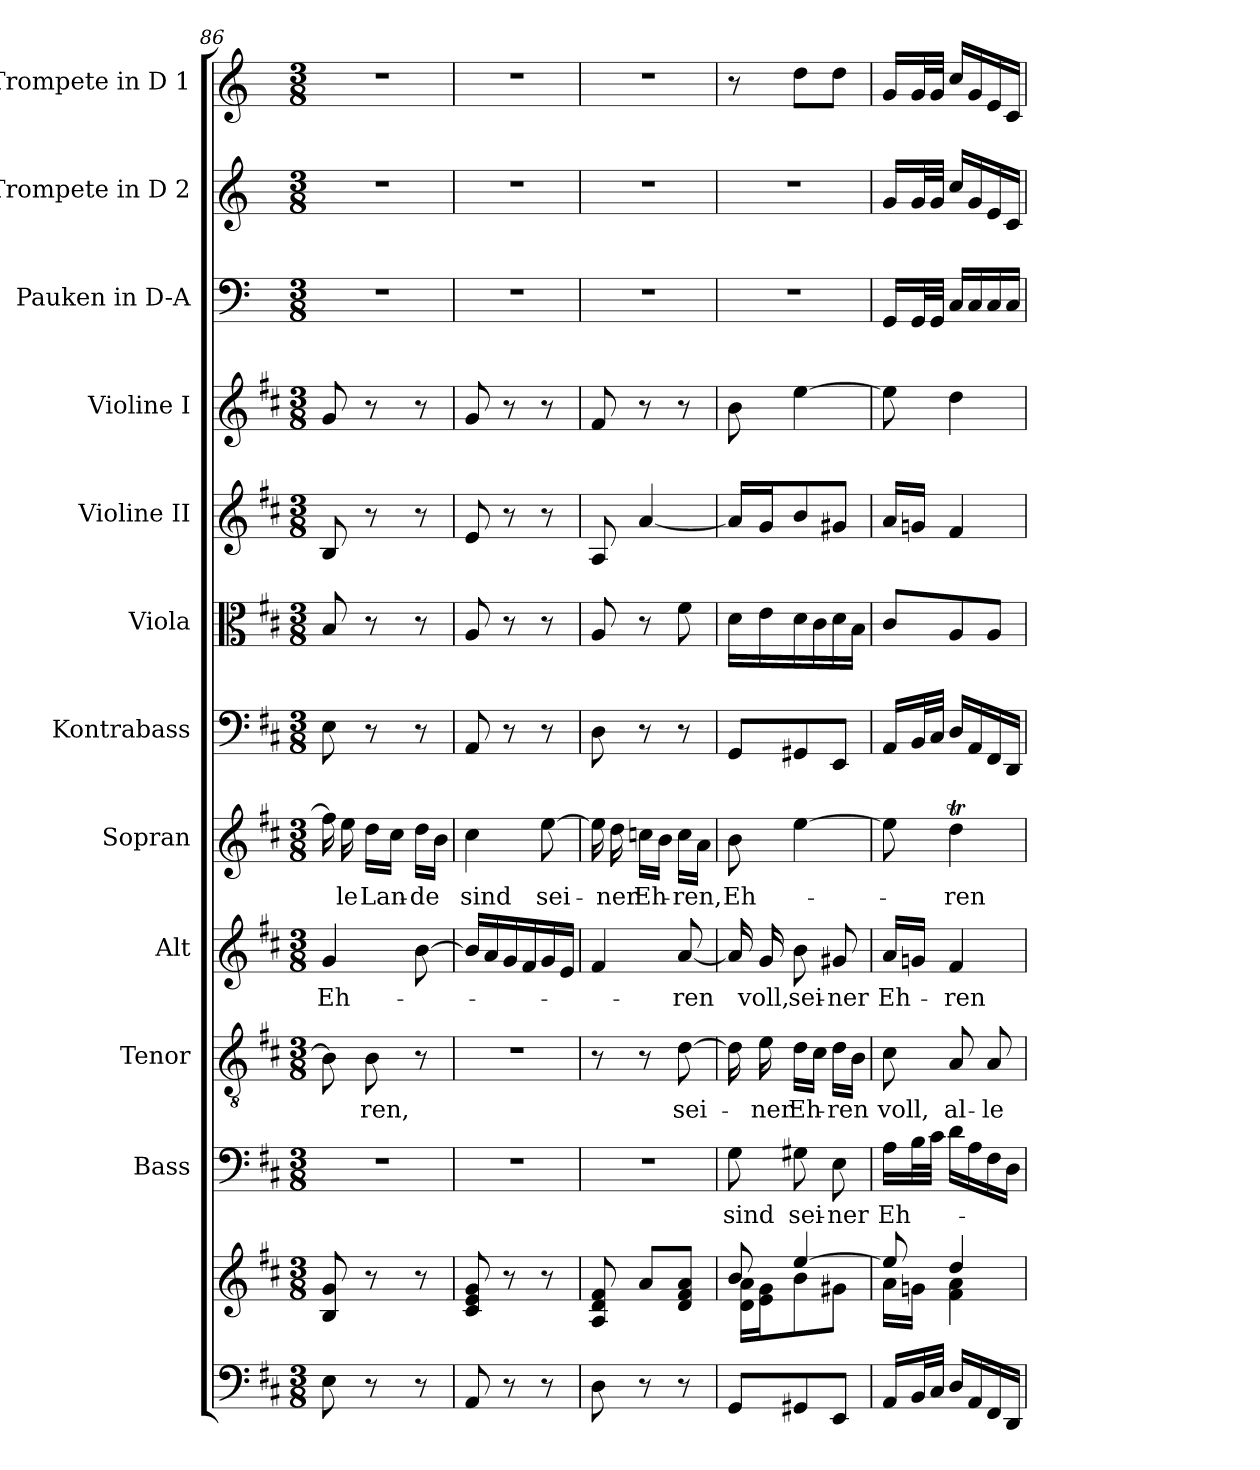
**kern	**kern	**kern	**text	**kern	**text	**kern	**text	**kern	**text	**kern	**kern	**kern	**kern	**kern	**kern	**kern
*part12	*part12	*part11	*part11	*part10	*part10	*part9	*part9	*part8	*part8	*part7	*part6	*part5	*part4	*part3	*part2	*part1
*staff13	*staff12	*staff11	*staff11	*staff10	*staff10	*staff9	*staff9	*staff8	*staff8	*staff7	*staff6	*staff5	*staff4	*staff3	*staff2	*staff1
*	*	*I"Bass	*	*I"Tenor	*	*I"Alt	*	*I"Sopran	*	*I"Kontrabass	*I"Viola	*I"Violine II	*I"Violine I	*I"Pauken in D-A	*I"Trompete in D 2	*I"Trompete in D 1
*	*	*I'B.	*	*I'T.	*	*I'A.	*	*I'S.	*	*I'Kb.	*I'Vla.	*I'Vl. II	*I'Vl. I	*I'Pauk.	*I'Trp. D 2	*I'Trp. D 1
*clefF4	*clefG2	*clefF4	*	*clefGv2	*	*clefG2	*	*clefG2	*	*clefF4	*clefC3	*clefG2	*clefG2	*clefF4	*clefG2	*clefG2
*	*	*	*	*	*	*	*	*	*	*ITrd7c12	*	*	*	*ITrd-1c-2	*ITrd-1c-2	*ITrd-1c-2
*k[f#c#]	*k[f#c#]	*k[f#c#]	*	*k[f#c#]	*	*k[f#c#]	*	*k[f#c#]	*	*k[f#c#]	*k[f#c#]	*k[f#c#]	*k[f#c#]	*k[f#c#]	*k[f#c#]	*k[f#c#]
*D:	*D:	*D:	*	*D:	*	*D:	*	*D:	*	*D:	*D:	*D:	*D:	*D:	*D:	*D:
*M3/8	*M3/8	*M3/8	*	*M3/8	*	*M3/8	*	*M3/8	*	*M3/8	*M3/8	*M3/8	*M3/8	*M3/8	*M3/8	*M3/8
=86	=86	=86	=86	=86	=86	=86	=86	=86	=86	=86	=86	=86	=86	=86	=86	=86
!	!	!	!	!	!	!	!LO:LY:b	!	!	!	!	!	!	!	!	!
8E\	8B/ 8g/	4.r	.	8B\]	.	4g/	Eh-	16ff#\]	.	8EE\	8B/	8B/	8g/	4.r	4.r	4.r
!	!	!	!	!	!	!	!	!	!LO:LY:b	!	!	!	!	!	!	!
.	.	.	.	.	.	.	.	16ee\	-le	.	.	.	.	.	.	.
!	!	!	!	!	!LO:LY:b	!	!	!	!LO:LY:b	!	!	!	!	!	!	!
8r	8r	.	.	8B\	-ren,	.	.	16dd\LL	Lan-	8r	8r	8r	8r	.	.	.
.	.	.	.	.	.	.	.	16cc#\JJ	.	.	.	.	.	.	.	.
!	!	!	!	!	!	!	!	!	!LO:LY:b	!	!	!	!	!	!	!
8r	8r	.	.	8r	.	[8b\	.	16dd\LL	-de	8r	8r	8r	8r	.	.	.
.	.	.	.	.	.	.	.	16b\JJ	.	.	.	.	.	.	.	.
=87	=87	=87	=87	=87	=87	=87	=87	=87	=87	=87	=87	=87	=87	=87	=87	=87
!	!	!	!	!	!	!	!	!	!LO:LY:b	!	!	!	!	!	!	!
8AA/	8c#/ 8e/ 8g/	4.r	.	4.r	.	16b/LL]	.	4cc#\	sind	8AAA/	8A/	8e/	8g/	4.r	4.r	4.r
.	.	.	.	.	.	16a/	.	.	.	.	.	.	.	.	.	.
8r	8r	.	.	.	.	16g/	.	.	.	8r	8r	8r	8r	.	.	.
.	.	.	.	.	.	16f#/	.	.	.	.	.	.	.	.	.	.
!	!	!	!	!	!	!	!	!	!LO:LY:b	!	!	!	!	!	!	!
8r	8r	.	.	.	.	16g/	.	[8ee\	sei-	8r	8r	8r	8r	.	.	.
.	.	.	.	.	.	16e/JJ	.	.	.	.	.	.	.	.	.	.
=88	=88	=88	=88	=88	=88	=88	=88	=88	=88	=88	=88	=88	=88	=88	=88	=88
8D\	8A/ 8d/ 8f#/	4.r	.	8r	.	4f#/	.	16ee\]	.	8DD\	8A/	8A/	8f#/	4.r	4.r	4.r
!	!	!	!	!	!	!	!	!	!LO:LY:b	!	!	!	!	!	!	!
.	.	.	.	.	.	.	.	16dd\	-ner	.	.	.	.	.	.	.
!	!	!	!	!	!	!	!	!	!LO:LY:b	!	!	!	!	!	!	!
8r	8a/L	.	.	8r	.	.	.	16ccn\LL	Eh-	8r	8r	[4a/	8r	.	.	.
.	.	.	.	.	.	.	.	16b\JJ	.	.	.	.	.	.	.	.
!	!	!	!	!	!LO:LY:b	!	!LO:LY:b	!	!LO:LY:b	!	!	!	!	!	!	!
8r	8d/ 8f#/ 8a/J	.	.	[8d\	sei-	[8a/	-ren	16cc\LL	-ren,	8r	8f#\	.	8r	.	.	.
.	.	.	.	.	.	.	.	16a\JJ	.	.	.	.	.	.	.	.
=89	=89	=89	=89	=89	=89	=89	=89	=89	=89	=89	=89	=89	=89	=89	=89	=89
*	*^	*	*	*	*	*	*	*	*	*	*	*	*	*	*	*
!	!	!	!	!LO:LY:b	!	!	!	!	!	!LO:LY:b	!	!	!	!	!	!	!
8GG/L	8b/	16d\ 16a\LL	8G\	sind	16d\]	.	16a/]	.	8b\	Eh-	8GGG/L	16d\LL	16a/LL]	8b\	4.r	4.r	8r
!	!	!	!	!	!	!LO:LY:b	!	!LO:LY:b	!	!	!	!	!	!	!	!	!
.	.	16e\ 16g\J	.	.	16e\	-ner	16g/	voll,	.	.	.	16e\	16g/J	.	.	.	.
!	!	!	!	!LO:LY:b	!	!LO:LY:b	!	!LO:LY:b	!	!	!	!	!	!	!	!	!
8GG#X/	[>4ee/	8b\	8G#X\	sei-	16d\LL	Eh-	8b\	sei-	[4ee\	.	8GGG#X/	16d\	8b/	[4ee\	.	.	8ee\L
.	.	.	.	.	16c#\JJ	.	.	.	.	.	.	16c#\	.	.	.	.	.
!	!	!	!	!LO:LY:b	!	!LO:LY:b	!	!LO:LY:b	!	!	!	!	!	!	!	!	!
8EE/J	.	8g#X\J	8E\	-ner	16d\LL	-ren	8g#X/	-ner	.	.	8EEE/J	16d\	8g#X/J	.	.	.	8ee\J
.	.	.	.	.	16B\JJ	.	.	.	.	.	.	16B\JJ	.	.	.	.	.
!!LO:PB:g=z
=90	=90	=90	=90	=90	=90	=90	=90	=90	=90	=90	=90	=90	=90	=90	=90	=90	=90
!	!	!	!	!LO:LY:b	!	!LO:LY:b	!	!LO:LY:b	!	!	!	!	!	!	!	!	!
16AA/LL	8ee/]	16a\LL	16A\LL	Eh-	8c#\	voll,	16a/LL	Eh-	8ee\]	.	16AAA/LL	8c#/L	16a/LL	8ee\]	16AA/LL	16a/LL	16a/LL
32BB/L	.	16gn\JJ	32B\L	.	.	.	16gn/JJ	.	.	.	32BBB/L	.	16gn/JJ	.	32AA/L	32a/L	32a/L
32C#/JJJ	.	.	32c#\JJJ	.	.	.	.	.	.	.	32CC#/JJJ	.	.	.	32AA/JJJ	32a/JJJ	32a/JJJ
!	!	!	!	!	!	!LO:LY:b	!	!LO:LY:b	!	!LO:LY:b	!	!	!	!	!	!	!
16D/LL	4dd/	4f#\ 4a\	16d\LL	.	8A/	al-	4f#/	-ren	4ddT\	-ren	16DD/LL	8A/	4f#/	4dd\	16D/LL	16dd/LL	16dd/LL
16AA/	.	.	16A\	.	.	.	.	.	.	.	16AAA/	.	.	.	16D/	16a/	16a/
!	!	!	!	!	!	!LO:LY:b	!	!	!	!	!	!	!	!	!	!	!
16FF#/	.	.	16F#\	.	8A/	-le	.	.	.	.	16FFF#/	8A/J	.	.	16D/	16f#/	16f#/
16DD/JJ	.	.	16D\JJ	.	.	.	.	.	.	.	16DDD/JJ	.	.	.	16D/JJ	16d/JJ	16d/JJ
*	*v	*v	*	*	*	*	*	*	*	*	*	*	*	*	*	*	*
=	=	=	=	=	=	=	=	=	=	=	=	=	=	=	=	=
*-	*-	*-	*-	*-	*-	*-	*-	*-	*-	*-	*-	*-	*-	*-	*-	*-
